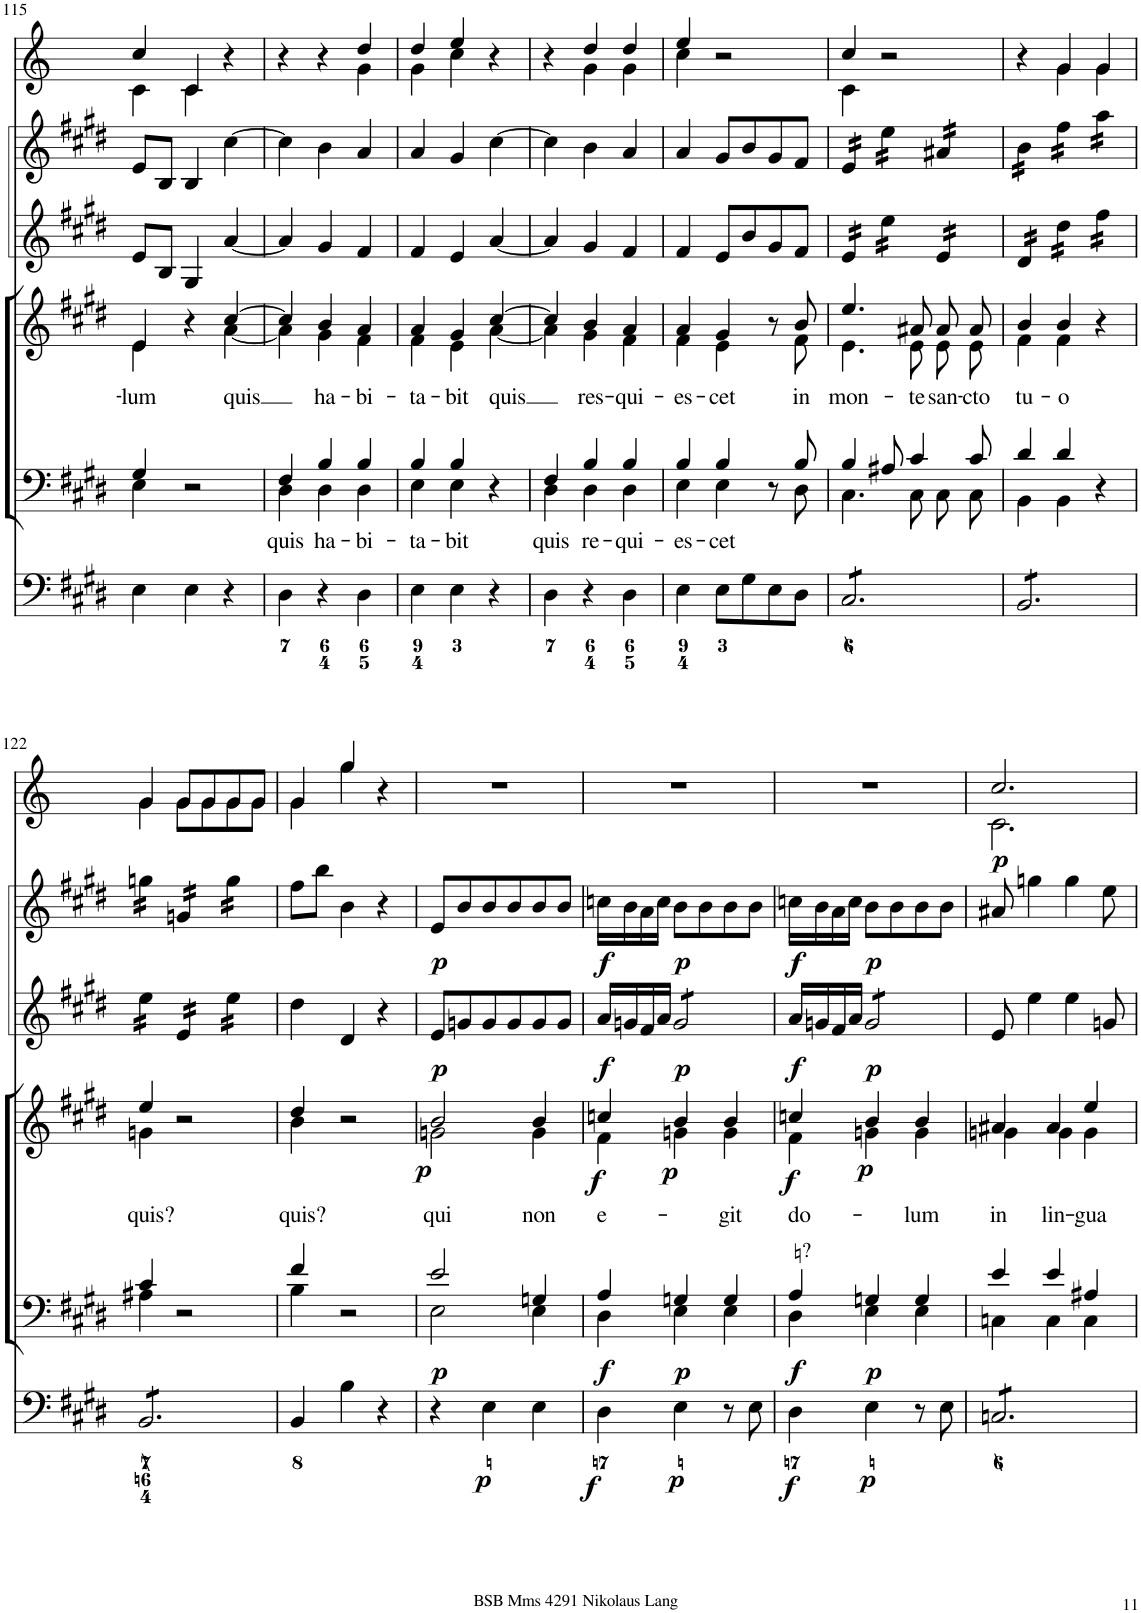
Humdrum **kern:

**kern	**dynam	**kern	**text	**dynam	**kern	**text	**dynam	**kern	**dynam	**kern	**dynam	**kern	**dynam
*part6	*part6	*part5	*part5	*part5	*part4	*part4	*part4	*part3	*part3	*part2	*part2	*part1	*part1
*staff6	*staff6	*staff5	*staff5	*staff5	*staff4	*staff4	*staff4	*staff3	*staff3	*staff2	*staff2	*staff1	*staff1
*I"Organ	*	*I"Voice	*	*	*I"Voice	*	*	*I"Violin	*	*I"Violin	*	*I"Corni in E	*
*	*	*	*	*	*	*	*	*I'Vln	*	*I'Vln	*	*	*
!!LO:PB:g=z
*clefF4	*	*clefF4	*	*	*clefG2	*	*	*clefG2	*	*clefG2	*	*clefG2	*
*	*	*	*	*	*	*	*	*	*	*	*	*Trd5c8	*
*k[f#c#g#d#]	*	*k[f#c#g#d#]	*	*	*k[f#c#g#d#]	*	*	*k[f#c#g#d#]	*	*k[f#c#g#d#]	*	*k[]	*
*M3/4	*	*M3/4	*	*	*M3/4	*	*	*M3/4	*	*M3/4	*	*M3/4	*
=115	=115	=115	=115	=115	=115	=115	=115	=115	=115	=115	=115	=115	=115
*	*	*^	*	*	*	*	*	*	*	*	*	*	*
!	!	!	!	!	!	!	!LO:LY:b	!	!	!	!	!	!	!
*	*	*	*	*	*	*^	*	*	*	*	*	*	*^	*
4E\	.	4G#/	4E\	.	.	4e/	4e\	-lum	.	8e/L	.	8e/L	.	4cc/	4c\	.
.	.	.	.	.	.	.	.	.	.	8B/J	.	8B/J	.	.	.	.
4E\	.	2r	2ryy	.	.	4r	4ryy	.	.	4G#/	.	4B/	.	4c/	4c\	.
!	!	!	!	!	!	!	!	!LO:LY:b	!	!	!	!	!	!	!	!
4r	.	.	.	.	.	[4cc#/	[4a\	quis	.	[4a/	.	[4cc#\	.	4r	4ryy	.
=116	=116	=116	=116	=116	=116	=116	=116	=116	=116	=116	=116	=116	=116	=116	=116	=116
!	!	!	!	!LO:LY:b	!	!	!	!	!	!	!	!	!	!	!	!
4D#\	.	4F#/	4D#\	quis	.	4cc#/]	4a\]	.	.	4a/]	.	4cc#\]	.	4r	2ryy	.
!	!	!	!	!LO:LY:b	!	!	!	!LO:LY:b	!	!	!	!	!	!	!	!
4r	.	4B/	4D#\	ha-	.	4b/	4g#\	ha-	.	4g#/	.	4b\	.	4r	.	.
!	!	!	!	!LO:LY:b	!	!	!	!LO:LY:b	!	!	!	!	!	!	!	!
4D#\	.	4B/	4D#\	-bi-	.	4a/	4f#\	-bi-	.	4f#/	.	4a/	.	4dd/	4g\	.
=117	=117	=117	=117	=117	=117	=117	=117	=117	=117	=117	=117	=117	=117	=117	=117	=117
!	!	!	!	!LO:LY:b	!	!	!	!LO:LY:b	!	!	!	!	!	!	!	!
4E\	.	4B/	4E\	-ta-	.	4a/	4f#\	-ta-	.	4f#/	.	4a/	.	4dd/	4g\	.
!	!	!	!	!LO:LY:b	!	!	!	!LO:LY:b	!	!	!	!	!	!	!	!
4E\	.	4B/	4E\	-bit	.	4g#/	4e\	-bit	.	4e/	.	4g#/	.	4ee/	4cc\	.
!	!	!	!	!	!	!	!	!LO:LY:b	!	!	!	!	!	!	!	!
4r	.	4r	4ryy	.	.	[4cc#/	[4a\	quis	.	[4a/	.	[4cc#\	.	4r	4ryy	.
=118	=118	=118	=118	=118	=118	=118	=118	=118	=118	=118	=118	=118	=118	=118	=118	=118
!	!	!	!	!LO:LY:b	!	!	!	!	!	!	!	!	!	!	!	!
4D#\	.	4F#/	4D#\	quis	.	4cc#/]	4a\]	.	.	4a/]	.	4cc#\]	.	4r	4ryy	.
!	!	!	!	!LO:LY:b	!	!	!	!LO:LY:b	!	!	!	!	!	!	!	!
4r	.	4B/	4D#\	re-	.	4b/	4g#\	res-	.	4g#/	.	4b\	.	4dd/	4g\	.
!	!	!	!	!LO:LY:b	!	!	!	!LO:LY:b	!	!	!	!	!	!	!	!
4D#\	.	4B/	4D#\	-qui-	.	4a/	4f#\	-qui-	.	4f#/	.	4a/	.	4dd/	4g\	.
=119	=119	=119	=119	=119	=119	=119	=119	=119	=119	=119	=119	=119	=119	=119	=119	=119
!	!	!	!	!LO:LY:b	!	!	!	!LO:LY:b	!	!	!	!	!	!	!	!
4E\	.	4B/	4E\	-es-	.	4a/	4f#\	-es-	.	4f#/	.	4a/	.	4ee/	4cc\	.
!	!	!	!	!LO:LY:b	!	!	!	!LO:LY:b	!	!	!	!	!	!	!	!
8E\L	.	4B/	4E\	-cet	.	4g#/	4e\	-cet	.	8e/L	.	8g#/L	.	2r	2ryy	.
8G#\	.	.	.	.	.	.	.	.	.	8b/	.	8b/	.	.	.	.
8E\	.	8r	8ryy	.	.	8r	8ryy	.	.	8g#/	.	8g#/	.	.	.	.
!	!	!	!	!	!	!	!	!LO:LY:b	!	!	!	!	!	!	!	!
8D#\J	.	8B/	8D#\	.	.	8b/	8f#\	in	.	8f#/J	.	8f#/J	.	.	.	.
=120	=120	=120	=120	=120	=120	=120	=120	=120	=120	=120	=120	=120	=120	=120	=120	=120
!	!	!	!	!	!	!	!	!LO:LY:b	!	!	!	!	!	!	!	!
*tremolo	*	*	*	*	*	*	*	*	*	*	*	*	*	*	*	*
*	*	*	*	*	*	*	*	*	*	*tremolo	*	*	*	*	*	*
*	*	*	*	*	*	*	*	*	*	*	*	*tremolo	*	*	*	*
8C#/L	.	4B/	4.C#\	.	.	4.ee/	4.e\	mon-	.	16e/LL	.	16e/LL	.	4cc/	4c\	.
.	.	.	.	.	.	.	.	.	.	16e/	.	16e/	.	.	.	.
8C#/	.	.	.	.	.	.	.	.	.	16e/	.	16e/	.	.	.	.
.	.	.	.	.	.	.	.	.	.	16e/JJ	.	16e/JJ	.	.	.	.
8C#/	.	8A#X/	.	.	.	.	.	.	.	16ee\LL	.	16ee\LL	.	2r	2ryy	.
.	.	.	.	.	.	.	.	.	.	16ee\	.	16ee\	.	.	.	.
!	!	!	!	!	!	!	!	!LO:LY:b	!	!	!	!	!	!	!	!
8C#/	.	4c#/	8C#\	.	.	8a#X/	8e\	-te	.	16ee\	.	16ee\	.	.	.	.
.	.	.	.	.	.	.	.	.	.	16ee\JJ	.	16ee\JJ	.	.	.	.
!	!	!	!	!	!	!	!	!LO:LY:b	!	!	!	!	!	!	!	!
8C#/	.	.	8C#\L	.	.	8a#/L	8e\L	san-	.	16e/LL	.	16a#X/LL	.	.	.	.
.	.	.	.	.	.	.	.	.	.	16e/	.	16a#X/	.	.	.	.
!	!	!	!	!	!	!	!	!LO:LY:b	!	!	!	!	!	!	!	!
8C#/J	.	8c#/	8C#\J	.	.	8a#/J	8e\J	-cto	.	16e/	.	16a#X/	.	.	.	.
.	.	.	.	.	.	.	.	.	.	16e/JJ	.	16a#X/JJ	.	.	.	.
=121	=121	=121	=121	=121	=121	=121	=121	=121	=121	=121	=121	=121	=121	=121	=121	=121
!	!	!	!	!	!	!	!	!LO:LY:b	!	!	!	!	!	!	!	!
8BB/L	.	4d#/	4BB\	.	.	4b/	4f#\	tu-	.	16d#/LL	.	16b\LL	.	4r	4ryy	.
.	.	.	.	.	.	.	.	.	.	16d#/	.	16b\	.	.	.	.
8BB/	.	.	.	.	.	.	.	.	.	16d#/	.	16b\	.	.	.	.
.	.	.	.	.	.	.	.	.	.	16d#/JJ	.	16b\JJ	.	.	.	.
!	!	!	!	!	!	!	!	!LO:LY:b	!	!	!	!	!	!	!	!
8BB/	.	4d#/	4BB\	.	.	4b/	4f#\	-o	.	16dd#\LL	.	16ff#\LL	.	4g/	4g\	.
.	.	.	.	.	.	.	.	.	.	16dd#\	.	16ff#\	.	.	.	.
8BB/	.	.	.	.	.	.	.	.	.	16dd#\	.	16ff#\	.	.	.	.
.	.	.	.	.	.	.	.	.	.	16dd#\JJ	.	16ff#\JJ	.	.	.	.
8BB/	.	4r	4ryy	.	.	4r	4ryy	.	.	16ff#\LL	.	16aa\LL	.	4g/	4g\	.
.	.	.	.	.	.	.	.	.	.	16ff#\	.	16aa\	.	.	.	.
8BB/J	.	.	.	.	.	.	.	.	.	16ff#\	.	16aa\	.	.	.	.
.	.	.	.	.	.	.	.	.	.	16ff#\JJ	.	16aa\JJ	.	.	.	.
!!LO:LB:g=z	!!
=122	=122	=122	=122	=122	=122	=122	=122	=122	=122	=122	=122	=122	=122	=122	=122	=122
!	!	!	!	!	!	!	!	!LO:LY:b	!	!	!	!	!	!	!	!
8BB/L	.	4c#/	4A#X\	.	.	4ee/	4gn\	quis?	.	16ee\LL	.	16ggn\LL	.	4g/	4g\	.
.	.	.	.	.	.	.	.	.	.	16ee\	.	16ggn\	.	.	.	.
8BB/	.	.	.	.	.	.	.	.	.	16ee\	.	16ggn\	.	.	.	.
.	.	.	.	.	.	.	.	.	.	16ee\JJ	.	16ggn\JJ	.	.	.	.
8BB/	.	2r	2ryy	.	.	2r	2ryy	.	.	16e/LL	.	16gn/LL	.	8g/L	8g\L	.
.	.	.	.	.	.	.	.	.	.	16e/	.	16gn/	.	.	.	.
8BB/	.	.	.	.	.	.	.	.	.	16e/	.	16gn/	.	8g/	8g\	.
.	.	.	.	.	.	.	.	.	.	16e/JJ	.	16gn/JJ	.	.	.	.
8BB/	.	.	.	.	.	.	.	.	.	16ee\LL	.	16gg\LL	.	8g/	8g\	.
.	.	.	.	.	.	.	.	.	.	16ee\	.	16gg\	.	.	.	.
8BB/J	.	.	.	.	.	.	.	.	.	16ee\	.	16gg\	.	8g/J	8g\J	.
*Xtremolo	*	*	*	*	*	*	*	*	*	*	*	*	*	*	*	*
.	.	.	.	.	.	.	.	.	.	16ee\JJ	.	16gg\JJ	.	.	.	.
*	*	*	*	*	*	*	*	*	*	*	*	*Xtremolo	*	*	*	*
*	*	*	*	*	*	*	*	*	*	*Xtremolo	*	*	*	*	*	*
=123	=123	=123	=123	=123	=123	=123	=123	=123	=123	=123	=123	=123	=123	=123	=123	=123
!	!	!	!	!	!	!	!	!LO:LY:b	!	!	!	!	!	!	!	!
4BB/	.	4f#/	4B\	.	.	4dd#/	4b\	quis?	.	4dd#\	.	8ff#\L	.	4g/	4g\	.
.	.	.	.	.	.	.	.	.	.	.	.	8bb\J	.	.	.	.
4B\	.	2r	2ryy	.	.	2r	2ryy	.	.	4d#/	.	4b\	.	4gg/	4gg\	.
4r	.	.	.	.	.	.	.	.	.	4r	.	4r	.	4r	4ryy	.
=124	=124	=124	=124	=124	=124	=124	=124	=124	=124	=124	=124	=124	=124	=124	=124	=124
!	!	!	!	!	!LO:DY:b	!	!	!LO:LY:b	!LO:DY:b	!	!LO:DY:b	!	!LO:DY:b	!	!	!
*	*	*	*	*	*	*	*	*	*	*	*	*	*	*v	*v	*
4r	.	2e/	2E\	.	p	2b/	2gn\	qui	p	8e/L	p	8e/L	p	2.r	.
.	.	.	.	.	.	.	.	.	.	8gn/	.	8b/	.	.	.
!	!LO:DY:b	!	!	!	!	!	!	!	!	!	!	!	!	!	!
4E\	p	.	.	.	.	.	.	.	.	8g/	.	8b/	.	.	.
.	.	.	.	.	.	.	.	.	.	8g/	.	8b/	.	.	.
!	!	!	!	!	!	!	!	!LO:LY:b	!	!	!	!	!	!	!
4E\	.	4Gn/	4E\	.	.	4b/	4g\	non	.	8g/	.	8b/	.	.	.
.	.	.	.	.	.	.	.	.	.	8g/J	.	8b/J	.	.	.
=125	=125	=125	=125	=125	=125	=125	=125	=125	=125	=125	=125	=125	=125	=125	=125
!	!LO:DY:b	!	!	!	!LO:DY:b	!	!	!LO:LY:b	!LO:DY:b	!	!LO:DY:b	!	!LO:DY:b	!	!
4D#\	f	4A/	4D#\	.	f	4ccn/	4f#\	e-	f	16a/LL	f	16ccn\LL	f	2.r	.
.	.	.	.	.	.	.	.	.	.	16gn/	.	16b\	.	.	.
.	.	.	.	.	.	.	.	.	.	16f#/	.	16a\	.	.	.
.	.	.	.	.	.	.	.	.	.	16a/JJ	.	16cc\JJ	.	.	.
!	!LO:DY:b	!	!	!	!LO:DY:b	!	!	!	!LO:DY:b	!	!LO:DY:b	!	!LO:DY:b	!	!
*	*	*	*	*	*	*	*	*	*	*tremolo	*	*	*	*	*
4E\	p	4Gn/	4E\	.	p	4b/	4gn\	.	p	8g/L	p	8b\L	p	.	.
.	.	.	.	.	.	.	.	.	.	8g/	.	8b\	.	.	.
!	!	!	!	!	!	!	!	!LO:LY:b	!	!	!	!	!	!	!
8r	.	4G/	4E\	.	.	4b/	4g\	-git	.	8g/	.	8b\	.	.	.
8E\	.	.	.	.	.	.	.	.	.	8g/J	.	8b\J	.	.	.
*	*	*	*	*	*	*	*	*	*	*Xtremolo	*	*	*	*	*
=126	=126	=126	=126	=126	=126	=126	=126	=126	=126	=126	=126	=126	=126	=126	=126
!	!	!	!	!	!	!LO:TX:b:t=♮?	!	!	!	!	!	!	!	!	!
!	!LO:DY:b	!	!	!	!LO:DY:b	!	!	!LO:LY:b	!LO:DY:b	!	!LO:DY:b	!	!LO:DY:b	!	!
4D#\	f	4A/	4D#\	.	f	4ccn/	4f#\	do-	f	16a/LL	f	16ccn\LL	f	2.r	.
.	.	.	.	.	.	.	.	.	.	16gn/	.	16b\	.	.	.
.	.	.	.	.	.	.	.	.	.	16f#/	.	16a\	.	.	.
.	.	.	.	.	.	.	.	.	.	16a/JJ	.	16cc\JJ	.	.	.
!	!LO:DY:b	!	!	!	!LO:DY:b	!	!	!	!LO:DY:b	!	!LO:DY:b	!	!LO:DY:b	!	!
*	*	*	*	*	*	*	*	*	*	*tremolo	*	*	*	*	*
4E\	p	4Gn/	4E\	.	p	4b/	4gn\	.	p	8g/L	p	8b\L	p	.	.
.	.	.	.	.	.	.	.	.	.	8g/	.	8b\	.	.	.
!	!	!	!	!	!	!	!	!LO:LY:b	!	!	!	!	!	!	!
8r	.	4G/	4E\	.	.	4b/	4g\	-lum	.	8g/	.	8b\	.	.	.
8E\	.	.	.	.	.	.	.	.	.	8g/J	.	8b\J	.	.	.
*	*	*	*	*	*	*	*	*	*	*Xtremolo	*	*	*	*	*
=127	=127	=127	=127	=127	=127	=127	=127	=127	=127	=127	=127	=127	=127	=127	=127
!	!	!	!	!	!	!	!	!LO:LY:b	!	!	!	!	!	!	!LO:DY:b
*	*	*	*	*	*	*	*	*	*	*	*	*	*	*^	*
*tremolo	*	*	*	*	*	*	*	*	*	*	*	*	*	*	*	*
8Cn/L	.	4e/	4Cn\	.	.	4a#X/	4gn\	in	.	8e/	.	8a#X/	.	2.cc/	2.c\	p
8Cn/	.	.	.	.	.	.	.	.	.	4ee\	.	4ggn\	.	.	.	.
!	!	!	!	!	!	!	!	!LO:LY:b	!	!	!	!	!	!	!	!
8Cn/	.	4e/	4C\	.	.	4a#/	4g\	lin-	.	.	.	.	.	.	.	.
8Cn/	.	.	.	.	.	.	.	.	.	4ee\	.	4gg\	.	.	.	.
!	!	!	!	!	!	!	!	!LO:LY:b	!	!	!	!	!	!	!	!
8Cn/	.	4A#X/	4C\	.	.	4ee/	4g\	-gua	.	.	.	.	.	.	.	.
8Cn/J	.	.	.	.	.	.	.	.	.	8gn/	.	8ee\	.	.	.	.
*Xtremolo	*	*	*	*	*	*	*	*	*	*	*	*	*	*	*	*
*	*	*v	*v	*	*	*	*	*	*	*	*	*	*	*v	*v	*
*	*	*	*	*	*v	*v	*	*	*	*	*	*	*	*
=	=	=	=	=	=	=	=	=	=	=	=	=	=
*-	*-	*-	*-	*-	*-	*-	*-	*-	*-	*-	*-	*-	*-
